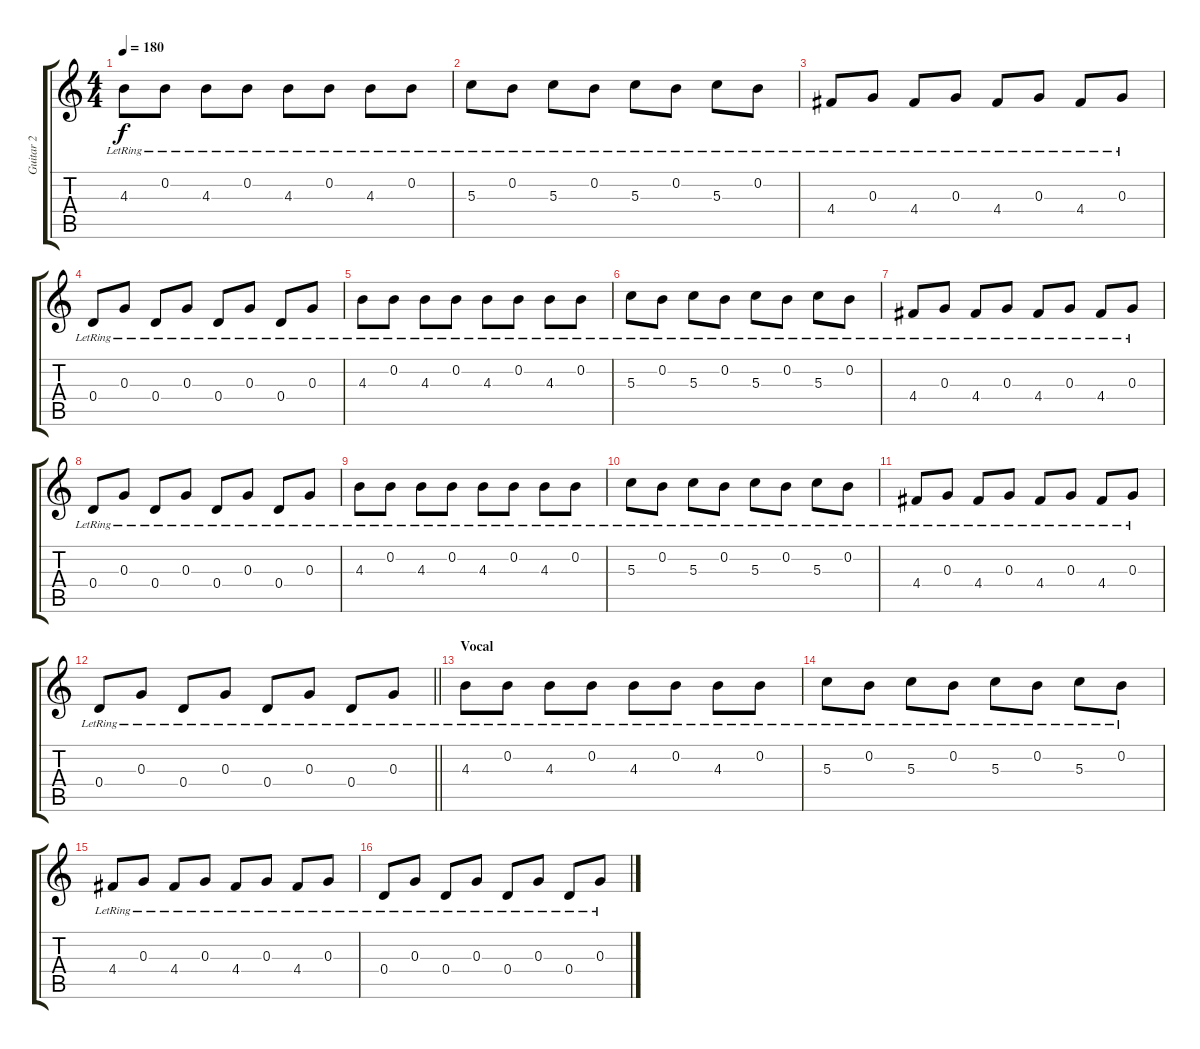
\track ("Guitar 2" "Guitar 2") {instrument distortionguitar}
\staff {score tabs}
\tuning (E4 B3 G3 D3 A2 D2) {hide}
\ts (4 4)
\tempo 180
\clef g2
\ks c
4.3{lr}.8{dy f} 0.2{lr}.8 4.3{lr}.8 0.2{lr}.8 4.3{lr}.8 0.2{lr}.8 4.3{lr}.8 0.2{lr}.8 |
5.3{lr}.8 0.2{lr}.8 5.3{lr}.8 0.2{lr}.8 5.3{lr}.8 0.2{lr}.8 5.3{lr}.8 0.2{lr}.8 |
4.4{lr}.8 0.3{lr}.8 4.4{lr}.8 0.3{lr}.8 4.4{lr}.8 0.3{lr}.8 4.4{lr}.8 0.3{lr}.8 |
0.4{lr}.8 0.3{lr}.8 0.4{lr}.8 0.3{lr}.8 0.4{lr}.8 0.3{lr}.8 0.4{lr}.8 0.3{lr}.8 |
4.3{lr}.8 0.2{lr}.8 4.3{lr}.8 0.2{lr}.8 4.3{lr}.8 0.2{lr}.8 4.3{lr}.8 0.2{lr}.8 |
5.3{lr}.8 0.2{lr}.8 5.3{lr}.8 0.2{lr}.8 5.3{lr}.8 0.2{lr}.8 5.3{lr}.8 0.2{lr}.8 |
4.4{lr}.8 0.3{lr}.8 4.4{lr}.8 0.3{lr}.8 4.4{lr}.8 0.3{lr}.8 4.4{lr}.8 0.3{lr}.8 |
0.4{lr}.8 0.3{lr}.8 0.4{lr}.8 0.3{lr}.8 0.4{lr}.8 0.3{lr}.8 0.4{lr}.8 0.3{lr}.8 |
4.3{lr}.8 0.2{lr}.8 4.3{lr}.8 0.2{lr}.8 4.3{lr}.8 0.2{lr}.8 4.3{lr}.8 0.2{lr}.8 |
5.3{lr}.8 0.2{lr}.8 5.3{lr}.8 0.2{lr}.8 5.3{lr}.8 0.2{lr}.8 5.3{lr}.8 0.2{lr}.8 |
4.4{lr}.8 0.3{lr}.8 4.4{lr}.8 0.3{lr}.8 4.4{lr}.8 0.3{lr}.8 4.4{lr}.8 0.3{lr}.8 |
\barLineRight lightlight
0.4{lr}.8 0.3{lr}.8 0.4{lr}.8 0.3{lr}.8 0.4{lr}.8 0.3{lr}.8 0.4{lr}.8 0.3{lr}.8 |
\section ("" "Vocal")
4.3{lr}.8 0.2{lr}.8 4.3{lr}.8 0.2{lr}.8 4.3{lr}.8 0.2{lr}.8 4.3{lr}.8 0.2{lr}.8 |
5.3{lr}.8 0.2{lr}.8 5.3{lr}.8 0.2{lr}.8 5.3{lr}.8 0.2{lr}.8 5.3{lr}.8 0.2{lr}.8 |
4.4{lr}.8 0.3{lr}.8 4.4{lr}.8 0.3{lr}.8 4.4{lr}.8 0.3{lr}.8 4.4{lr}.8 0.3{lr}.8 |
0.4{lr}.8 0.3{lr}.8 0.4{lr}.8 0.3{lr}.8 0.4{lr}.8 0.3{lr}.8 0.4{lr}.8 0.3{lr}.8
